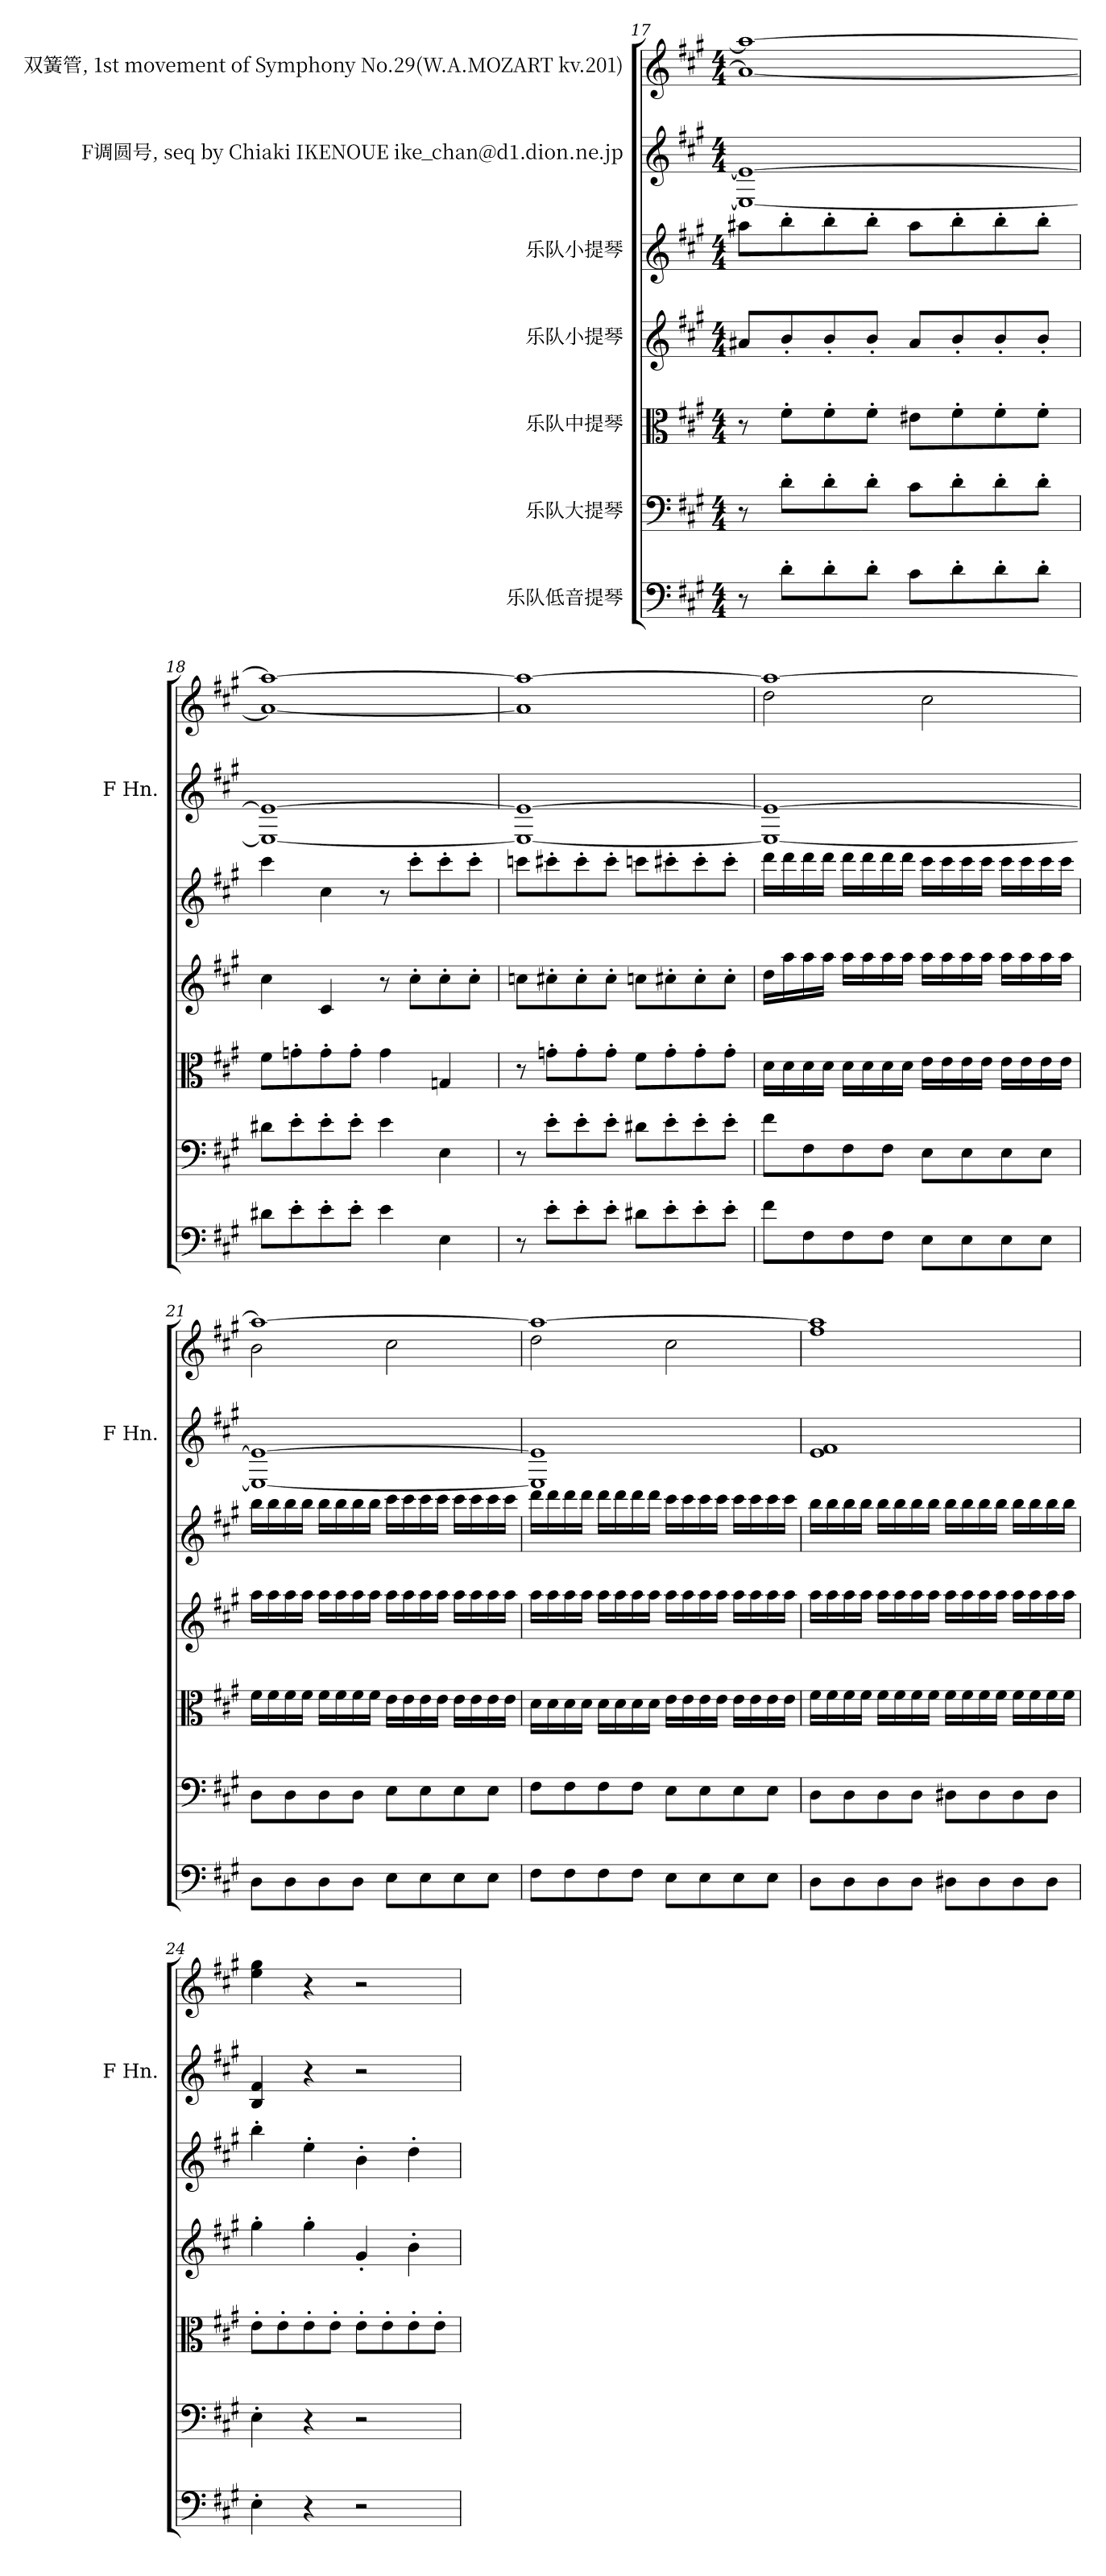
**kern	**kern	**kern	**kern	**kern	**kern	**kern
*part7	*part6	*part5	*part4	*part3	*part2	*part1
*staff7	*staff6	*staff5	*staff4	*staff3	*staff2	*staff1
*I"乐队低音提琴	*I"乐队大提琴	*I"乐队中提琴	*I"乐队小提琴	*I"乐队小提琴	*I"F调圆号, seq by Chiaki IKENOUE ike_chan@d1.dion.ne.jp	*I"双簧管, 1st movement of Symphony No.29(W.A.MOZART kv.201)
*	*	*	*	*	*I'F Hn.	*
*clefF4	*clefF4	*clefC3	*clefG2	*clefG2	*clefG2	*clefG2
*ITrd7c12	*	*	*	*	*ITrd4c7	*
*k[f#c#g#]	*k[f#c#g#]	*k[f#c#g#]	*k[f#c#g#]	*k[f#c#g#]	*k[f#c#]	*k[f#c#g#]
*M4/4	*M4/4	*M4/4	*M4/4	*M4/4	*M4/4	*M4/4
=17	=17	=17	=17	=17	=17	=17
*	*	*	*	*	*	*^
8r	8r	8r	8a#X/L	8aa#X\L	1AA_ 1A_	1aa_	1a_
8D'\L	8d'\L	8f#'\L	8b'/	8bb'\	.	.	.
8D'\	8d'\	8f#'\	8b'/	8bb'\	.	.	.
8D'\J	8d'\J	8f#'\J	8b'/J	8bb'\J	.	.	.
8C#\L	8c#\L	8e#X\L	8a#/L	8aa#\L	.	.	.
8D'\	8d'\	8f#'\	8b'/	8bb'\	.	.	.
8D'\	8d'\	8f#'\	8b'/	8bb'\	.	.	.
8D'\J	8d'\J	8f#'\J	8b'/J	8bb'\J	.	.	.
=18	=18	=18	=18	=18	=18	=18	=18
8D#X\L	8d#X\L	8f#\L	4cc#\	4ccc#\	1AA_ 1A_	1aa_	1a_
8E'\	8e'\	8gn'\	.	.	.	.	.
8E'\	8e'\	8g'\	4c#/	4cc#\	.	.	.
8E'\J	8e'\J	8g'\J	.	.	.	.	.
4E\	4e\	4g\	8r	8r	.	.	.
.	.	.	8cc#'\L	8ccc#'\L	.	.	.
4EE\	4E\	4Gn/	8cc#'\	8ccc#'\	.	.	.
.	.	.	8cc#'\J	8ccc#'\J	.	.	.
!!LO:PB:g=z	!!
=19	=19	=19	=19	=19	=19	=19	=19
8r	8r	8r	8ccn\L	8cccn\L	1AA_ 1A_	1aa_	1a]
8E'\L	8e'\L	8gn'\L	8cc#X'\	8ccc#X'\	.	.	.
8E'\	8e'\	8g'\	8cc#'\	8ccc#'\	.	.	.
8E'\J	8e'\J	8g'\J	8cc#'\J	8ccc#'\J	.	.	.
8D#X\L	8d#X\L	8f#\L	8ccn\L	8cccn\L	.	.	.
8E'\	8e'\	8g'\	8cc#X'\	8ccc#X'\	.	.	.
8E'\	8e'\	8g'\	8cc#'\	8ccc#'\	.	.	.
8E'\J	8e'\J	8g'\J	8cc#'\J	8ccc#'\J	.	.	.
=20	=20	=20	=20	=20	=20	=20	=20
8F#\L	8f#\L	16d\LL	16dd\LL	16ddd\LL	1AA_ 1A_	1aa_	2dd\
.	.	16d\	16aa\	16ddd\	.	.	.
8FF#\	8F#\	16d\	16aa\	16ddd\	.	.	.
.	.	16d\JJ	16aa\JJ	16ddd\JJ	.	.	.
8FF#\	8F#\	16d\LL	16aa\LL	16ddd\LL	.	.	.
.	.	16d\	16aa\	16ddd\	.	.	.
8FF#\J	8F#\J	16d\	16aa\	16ddd\	.	.	.
.	.	16d\JJ	16aa\JJ	16ddd\JJ	.	.	.
8EE\L	8E\L	16e\LL	16aa\LL	16ccc#\LL	.	.	2cc#\
.	.	16e\	16aa\	16ccc#\	.	.	.
8EE\	8E\	16e\	16aa\	16ccc#\	.	.	.
.	.	16e\JJ	16aa\JJ	16ccc#\JJ	.	.	.
8EE\	8E\	16e\LL	16aa\LL	16ccc#\LL	.	.	.
.	.	16e\	16aa\	16ccc#\	.	.	.
8EE\J	8E\J	16e\	16aa\	16ccc#\	.	.	.
.	.	16e\JJ	16aa\JJ	16ccc#\JJ	.	.	.
!!LO:PB:g=z	!!
=21	=21	=21	=21	=21	=21	=21	=21
8DD\L	8D\L	16f#\LL	16aa\LL	16bb\LL	1AA_ 1A_	1aa_	2b\
.	.	16f#\	16aa\	16bb\	.	.	.
8DD\	8D\	16f#\	16aa\	16bb\	.	.	.
.	.	16f#\JJ	16aa\JJ	16bb\JJ	.	.	.
8DD\	8D\	16f#\LL	16aa\LL	16bb\LL	.	.	.
.	.	16f#\	16aa\	16bb\	.	.	.
8DD\J	8D\J	16f#\	16aa\	16bb\	.	.	.
.	.	16f#\JJ	16aa\JJ	16bb\JJ	.	.	.
8EE\L	8E\L	16e\LL	16aa\LL	16ccc#\LL	.	.	2cc#\
.	.	16e\	16aa\	16ccc#\	.	.	.
8EE\	8E\	16e\	16aa\	16ccc#\	.	.	.
.	.	16e\JJ	16aa\JJ	16ccc#\JJ	.	.	.
8EE\	8E\	16e\LL	16aa\LL	16ccc#\LL	.	.	.
.	.	16e\	16aa\	16ccc#\	.	.	.
8EE\J	8E\J	16e\	16aa\	16ccc#\	.	.	.
.	.	16e\JJ	16aa\JJ	16ccc#\JJ	.	.	.
!!LO:PB:g=z	!!
=22	=22	=22	=22	=22	=22	=22	=22
8FF#\L	8F#\L	16d\LL	16aa\LL	16ddd\LL	1AA] 1A]	1aa_	2dd\
.	.	16d\	16aa\	16ddd\	.	.	.
8FF#\	8F#\	16d\	16aa\	16ddd\	.	.	.
.	.	16d\JJ	16aa\JJ	16ddd\JJ	.	.	.
8FF#\	8F#\	16d\LL	16aa\LL	16ddd\LL	.	.	.
.	.	16d\	16aa\	16ddd\	.	.	.
8FF#\J	8F#\J	16d\	16aa\	16ddd\	.	.	.
.	.	16d\JJ	16aa\JJ	16ddd\JJ	.	.	.
8EE\L	8E\L	16e\LL	16aa\LL	16ccc#\LL	.	.	2cc#\
.	.	16e\	16aa\	16ccc#\	.	.	.
8EE\	8E\	16e\	16aa\	16ccc#\	.	.	.
.	.	16e\JJ	16aa\JJ	16ccc#\JJ	.	.	.
8EE\	8E\	16e\LL	16aa\LL	16ccc#\LL	.	.	.
.	.	16e\	16aa\	16ccc#\	.	.	.
8EE\J	8E\J	16e\	16aa\	16ccc#\	.	.	.
.	.	16e\JJ	16aa\JJ	16ccc#\JJ	.	.	.
!!LO:PB:g=z	!!
=23	=23	=23	=23	=23	=23	=23	=23
8DD\L	8D\L	16f#\LL	16aa\LL	16bb\LL	1A 1B	1aa]	1ff#
.	.	16f#\	16aa\	16bb\	.	.	.
8DD\	8D\	16f#\	16aa\	16bb\	.	.	.
.	.	16f#\JJ	16aa\JJ	16bb\JJ	.	.	.
8DD\	8D\	16f#\LL	16aa\LL	16bb\LL	.	.	.
.	.	16f#\	16aa\	16bb\	.	.	.
8DD\J	8D\J	16f#\	16aa\	16bb\	.	.	.
.	.	16f#\JJ	16aa\JJ	16bb\JJ	.	.	.
8DD#X\L	8D#X\L	16f#\LL	16aa\LL	16bb\LL	.	.	.
.	.	16f#\	16aa\	16bb\	.	.	.
8DD#\	8D#\	16f#\	16aa\	16bb\	.	.	.
.	.	16f#\JJ	16aa\JJ	16bb\JJ	.	.	.
8DD#\	8D#\	16f#\LL	16aa\LL	16bb\LL	.	.	.
.	.	16f#\	16aa\	16bb\	.	.	.
8DD#\J	8D#\J	16f#\	16aa\	16bb\	.	.	.
.	.	16f#\JJ	16aa\JJ	16bb\JJ	.	.	.
*	*	*	*	*	*	*v	*v
=24	=24	=24	=24	=24	=24	=24
4EE'\	4E'\	8e'\L	4gg#'\	4bb'\	4E/ 4B/	4ee\ 4gg#\
.	.	8e'\	.	.	.	.
4r	4r	8e'\	4gg#'\	4ee'\	4r	4r
.	.	8e'\J	.	.	.	.
2r	2r	8e'\L	4g#'/	4b'\	2r	2r
.	.	8e'\	.	.	.	.
.	.	8e'\	4b'\	4dd'\	.	.
.	.	8e'\J	.	.	.	.
=	=	=	=	=	=	=
*-	*-	*-	*-	*-	*-	*-
